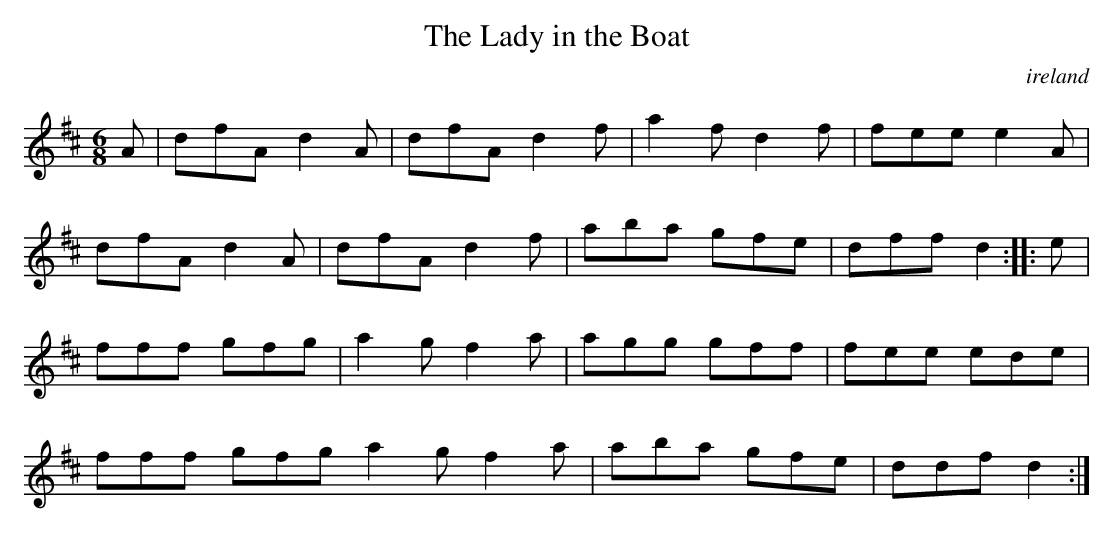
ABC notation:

X:1
T:The Lady in the Boat
O:ireland
L:1/8
M:6/8
K:D
A|\
dfA d2 A|dfA d2 f|a2 f d2 f|fee e2 A|
dfA d2 A|dfA d2 f|aba gfe|dff d2::e|
fff gfg|a2 g f2 a|agg gff|fee ede|
fff gfg a2 g f2 a|aba gfe|ddf d2:|
